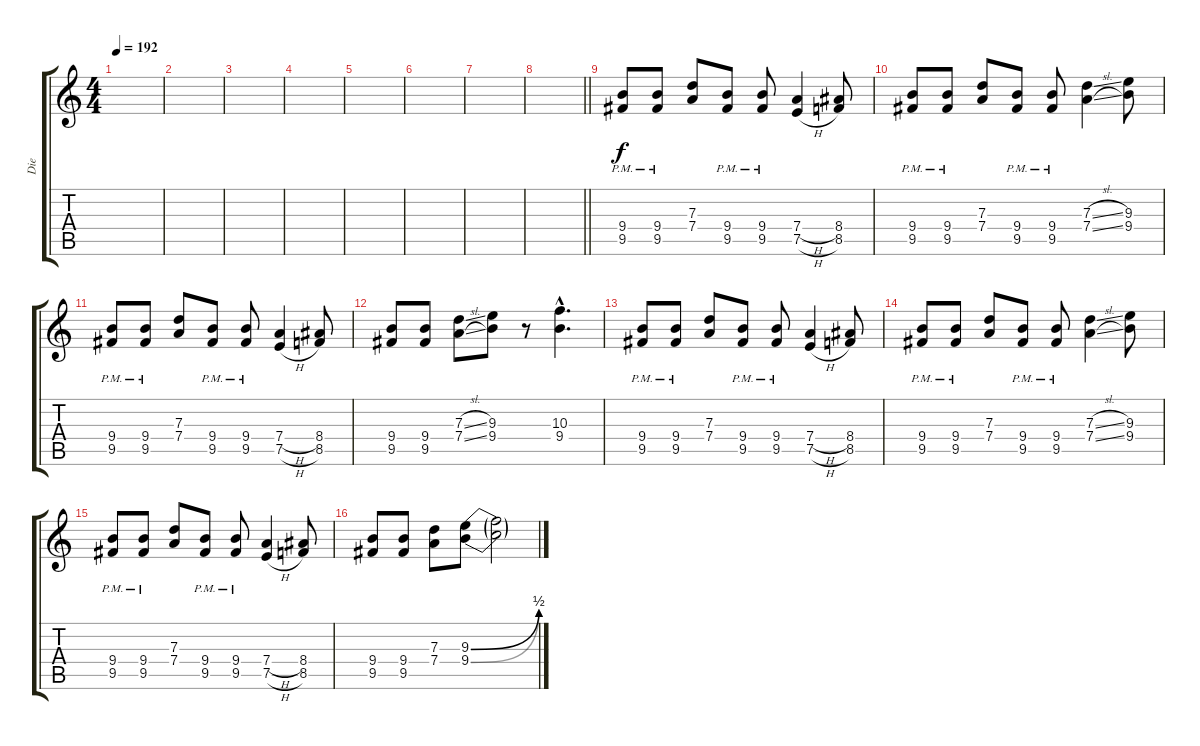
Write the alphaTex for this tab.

\track ("Die" "Die") {instrument overdrivenguitar}
\staff {score tabs}
\tuning (E4 B3 G3 D3 A2 E2) {hide}
\ts (4 4)
\tempo 192
\clef g2
\ks c
|
|
|
|
|
|
|
\barLineRight lightlight
|
(9.4{pm} 9.5{pm}).8 (9.4{pm} 9.5{pm}).8 (7.3 7.4).8 (9.4{pm} 9.5{pm}).8 (9.4{pm} 9.5{pm}).8 (7.4{h} 7.5{h}).4 (8.4 8.5).8 |
(9.4{pm} 9.5{pm}).8 (9.4{pm} 9.5{pm}).8 (7.3 7.4).8 (9.4{pm} 9.5{pm}).8 (9.4{pm} 9.5{pm}).8 (7.3{sl} 7.4{sl}).4 (9.3 9.4).8 |
(9.4{pm} 9.5{pm}).8 (9.4{pm} 9.5{pm}).8 (7.3 7.4).8 (9.4{pm} 9.5{pm}).8 (9.4{pm} 9.5{pm}).8 (7.4{h} 7.5{h}).4 (8.4 8.5).8 |
(9.4 9.5).8 (9.4 9.5).8 (7.3{sl} 7.4{sl}).8 (9.3 9.4).8 r.8 (10.3{hac} 9.4{hac}).4{d} |
(9.4{pm} 9.5{pm}).8 (9.4{pm} 9.5{pm}).8 (7.3 7.4).8 (9.4{pm} 9.5{pm}).8 (9.4{pm} 9.5{pm}).8 (7.4{h} 7.5{h}).4 (8.4 8.5).8 |
(9.4{pm} 9.5{pm}).8 (9.4{pm} 9.5{pm}).8 (7.3 7.4).8 (9.4{pm} 9.5{pm}).8 (9.4{pm} 9.5{pm}).8 (7.3{sl} 7.4{sl}).4 (9.3 9.4).8 |
(9.4{pm} 9.5{pm}).8 (9.4{pm} 9.5{pm}).8 (7.3 7.4).8 (9.4{pm} 9.5{pm}).8 (9.4{pm} 9.5{pm}).8 (7.4{h} 7.5{h}).4 (8.4 8.5).8 |
(9.4 9.5).8 (9.4 9.5).8 (7.3 7.4).8 (9.3{be (bend 0 0 60 2)} 9.4{be (bend 0 0 60 2)}).8 (9.3{t} 9.4{t}).2
